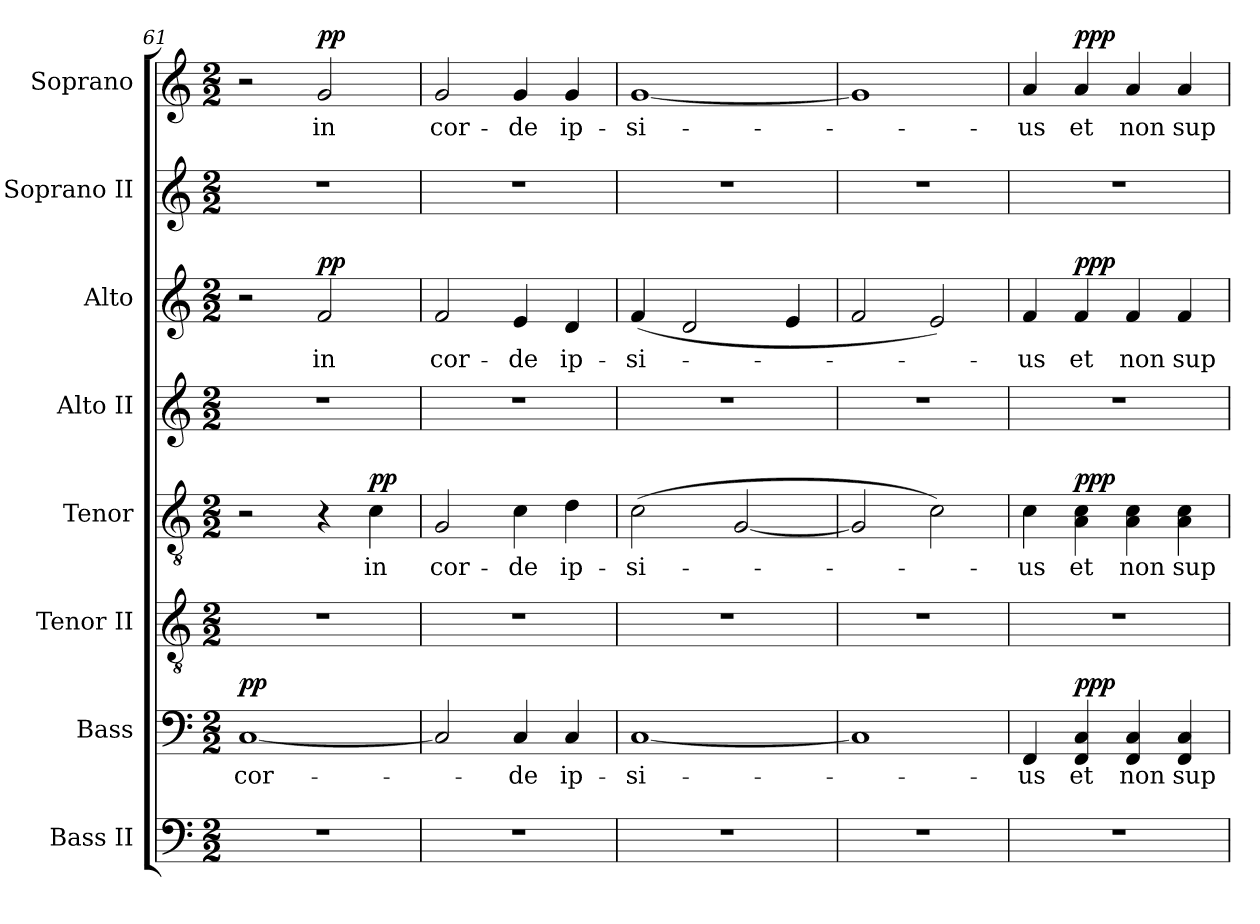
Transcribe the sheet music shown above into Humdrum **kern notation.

**kern	**kern	**text	**dynam	**kern	**kern	**text	**dynam	**kern	**kern	**text	**dynam	**kern	**kern	**text	**dynam
*part8	*part7	*part7	*part7	*part6	*part5	*part5	*part5	*part4	*part3	*part3	*part3	*part2	*part1	*part1	*part1
*staff8	*staff7	*staff7	*staff7	*staff6	*staff5	*staff5	*staff5	*staff4	*staff3	*staff3	*staff3	*staff2	*staff1	*staff1	*staff1
*I"Bass II	*I"Bass	*	*	*I"Tenor II	*I"Tenor	*	*	*I"Alto II	*I"Alto	*	*	*I"Soprano II	*I"Soprano	*	*
*I'B II	*I'B	*	*	*I'T II	*I'T	*	*	*I'A II	*I'A	*	*	*I'S II	*I'S	*	*
*clefF4	*clefF4	*	*	*clefGv2	*clefGv2	*	*	*clefG2	*clefG2	*	*	*clefG2	*clefG2	*	*
*k[]	*k[]	*	*	*k[]	*k[]	*	*	*k[]	*k[]	*	*	*k[]	*k[]	*	*
*C:	*C:	*	*	*C:	*C:	*	*	*C:	*C:	*	*	*C:	*C:	*	*
*M2/2	*M2/2	*	*	*M2/2	*M2/2	*	*	*M2/2	*M2/2	*	*	*M2/2	*M2/2	*	*
=61	=61	=61	=61	=61	=61	=61	=61	=61	=61	=61	=61	=61	=61	=61	=61
!	!	!LO:LY:b	!LO:DY:b	!	!	!	!	!	!	!	!	!	!	!	!
1r	[1C	cor-	pp	1r	2r	.	.	1r	2r	.	.	1r	2r	.	.
!	!	!	!	!	!	!	!	!	!	!LO:LY:b	!LO:DY:b	!	!	!LO:LY:b	!LO:DY:b
.	.	.	.	.	4r	.	.	.	2f	in	pp	.	2g	in	pp
!	!	!	!	!	!	!LO:LY:b	!LO:DY:b	!	!	!	!	!	!	!	!
.	.	.	.	.	4c	in	pp	.	.	.	.	.	.	.	.
=62	=62	=62	=62	=62	=62	=62	=62	=62	=62	=62	=62	=62	=62	=62	=62
!	!	!	!	!	!	!LO:LY:b	!	!	!	!LO:LY:b	!	!	!	!LO:LY:b	!
1r	2C]	.	.	1r	2G	cor-	.	1r	2f	cor-	.	1r	2g	cor-	.
!	!	!LO:LY:b	!	!	!	!LO:LY:b	!	!	!	!LO:LY:b	!	!	!	!LO:LY:b	!
.	4C	de	.	.	4c	-de	.	.	4e	-de	.	.	4g	-de	.
!	!	!LO:LY:b	!	!	!	!LO:LY:b	!	!	!	!LO:LY:b	!	!	!	!LO:LY:b	!
.	4C	ip-	.	.	4d	ip-	.	.	4d	ip-	.	.	4g	ip-	.
=63	=63	=63	=63	=63	=63	=63	=63	=63	=63	=63	=63	=63	=63	=63	=63
!	!	!LO:LY:b	!	!	!	!LO:LY:b	!	!	!	!LO:LY:b	!	!	!	!LO:LY:b	!
1r	[1C	-si-	.	1r	(>2c	-si-	.	1r	(<4f	-si-	.	1r	[1g	-si-	.
.	.	.	.	.	.	.	.	.	2d	.	.	.	.	.	.
.	.	.	.	.	[2G	.	.	.	.	.	.	.	.	.	.
.	.	.	.	.	.	.	.	.	4e	.	.	.	.	.	.
=64	=64	=64	=64	=64	=64	=64	=64	=64	=64	=64	=64	=64	=64	=64	=64
1r	1C]	.	.	1r	2G]	.	.	1r	2f	.	.	1r	1g]	.	.
.	.	.	.	.	2c)	.	.	.	2e)	.	.	.	.	.	.
=65	=65	=65	=65	=65	=65	=65	=65	=65	=65	=65	=65	=65	=65	=65	=65
!	!	!LO:LY:b	!	!	!	!LO:LY:b	!	!	!	!LO:LY:b	!	!	!	!LO:LY:b	!
1r	4FF	us	.	1r	4c	us	.	1r	4f	us	.	1r	4a	us	.
!	!	!LO:LY:b	!LO:DY:b	!	!	!LO:LY:b	!LO:DY:b	!	!	!LO:LY:b	!LO:DY:b	!	!	!LO:LY:b	!LO:DY:b
.	4FF 4C	et	ppp	.	4A 4c	et	ppp	.	4f	et	ppp	.	4a	et	ppp
!	!	!LO:LY:b	!	!	!	!LO:LY:b	!	!	!	!LO:LY:b	!	!	!	!LO:LY:b	!
.	4FF 4C	non	.	.	4A 4c	non	.	.	4f	non	.	.	4a	non	.
!	!	!LO:LY:b	!	!	!	!LO:LY:b	!	!	!	!LO:LY:b	!	!	!	!LO:LY:b	!
.	4FF 4C	sup-	.	.	4A 4c	sup-	.	.	4f	sup-	.	.	4a	sup-	.
=	=	=	=	=	=	=	=	=	=	=	=	=	=	=	=
*-	*-	*-	*-	*-	*-	*-	*-	*-	*-	*-	*-	*-	*-	*-	*-
